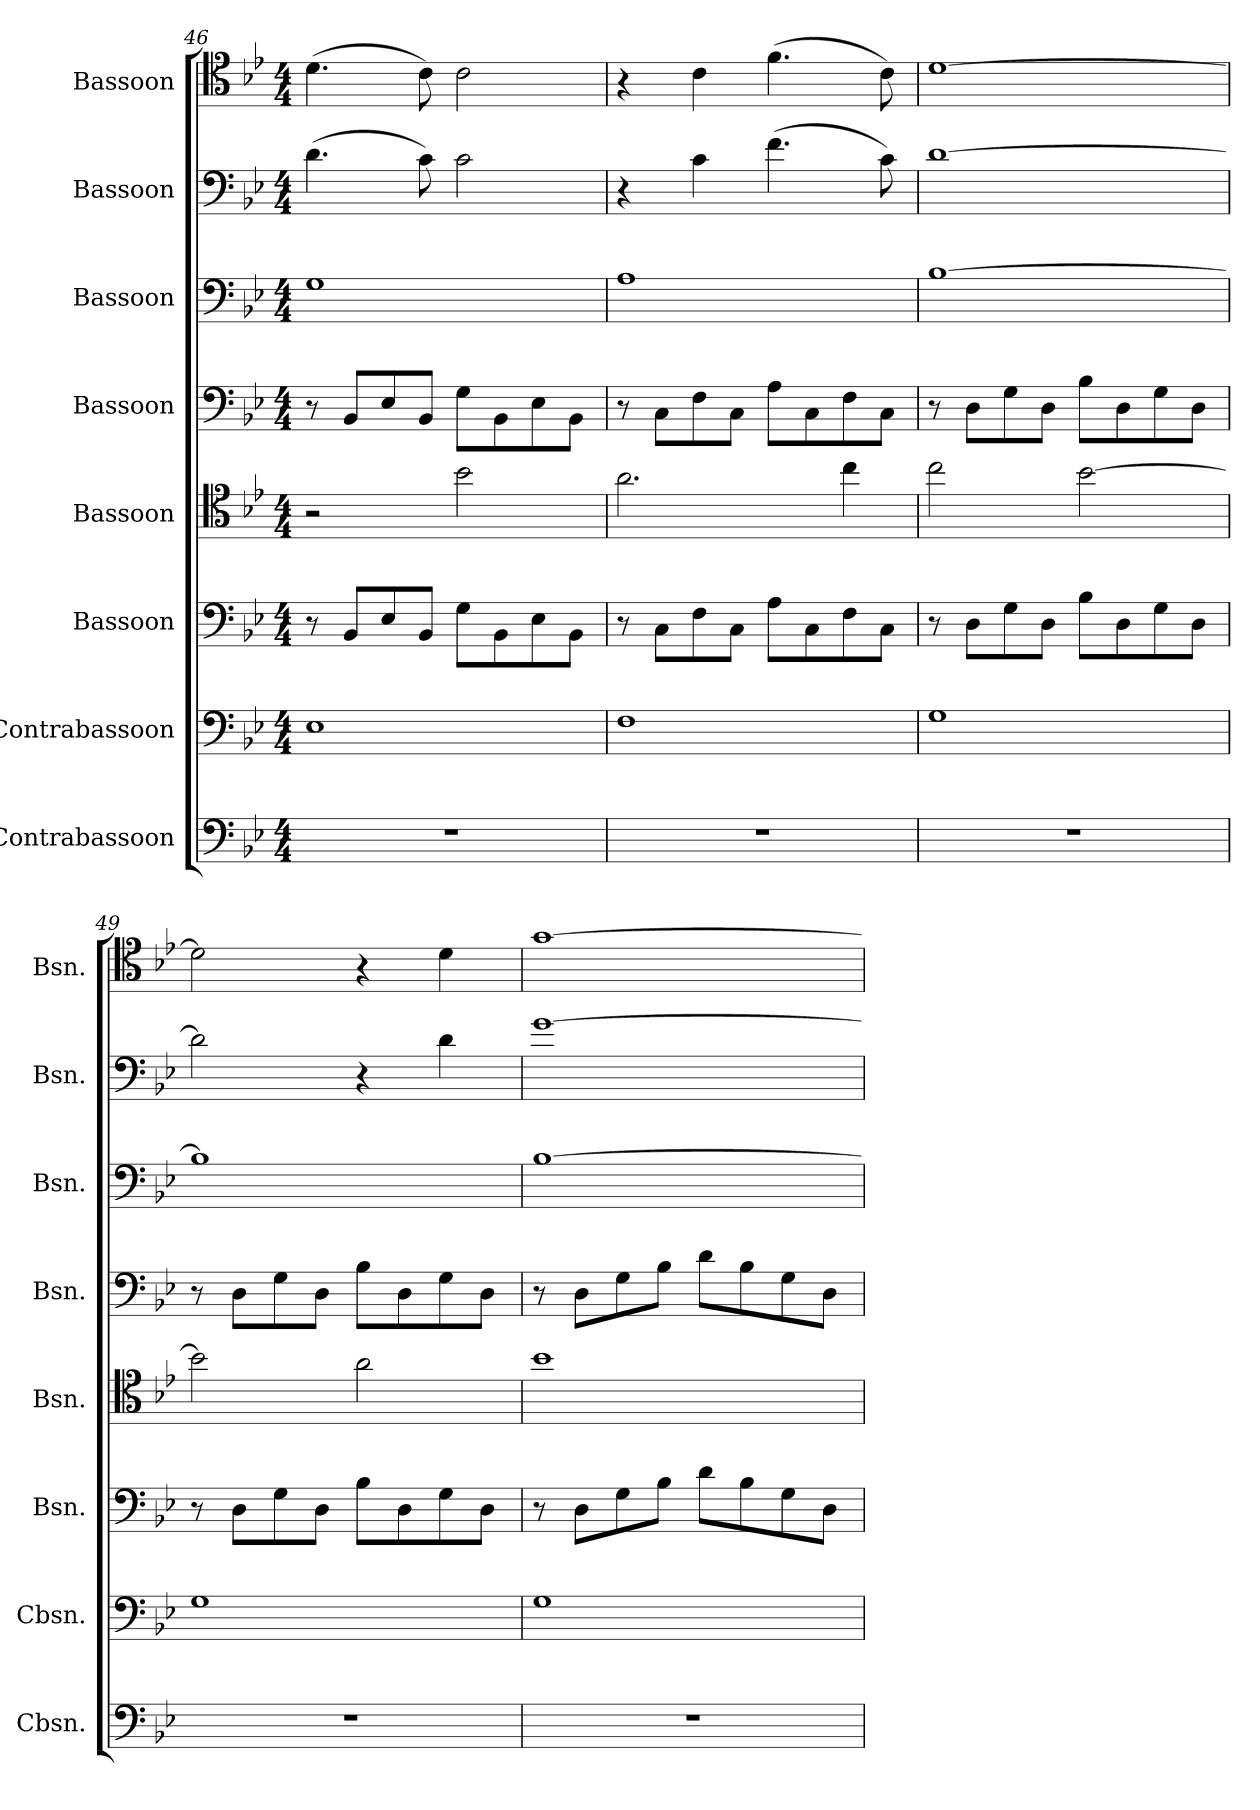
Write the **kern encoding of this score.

**kern	**kern	**kern	**kern	**kern	**kern	**kern	**kern
*part8	*part7	*part6	*part5	*part4	*part3	*part2	*part1
*staff8	*staff7	*staff6	*staff5	*staff4	*staff3	*staff2	*staff1
*I"Contrabassoon	*I"Contrabassoon	*I"Bassoon	*I"Bassoon	*I"Bassoon	*I"Bassoon	*I"Bassoon	*I"Bassoon
*I'Cbsn.	*I'Cbsn.	*I'Bsn.	*I'Bsn.	*I'Bsn.	*I'Bsn.	*I'Bsn.	*I'Bsn.
!!LO:PB:g=z
*clefF4	*clefF4	*clefF4	*clefC4	*clefF4	*clefF4	*clefF4	*clefC4
*ITrd7c12	*ITrd7c12	*	*	*	*	*	*
*k[b-e-]	*k[b-e-]	*k[b-e-]	*k[b-e-]	*k[b-e-]	*k[b-e-]	*k[b-e-]	*k[b-e-]
*M4/4	*M4/4	*M4/4	*M4/4	*M4/4	*M4/4	*M4/4	*M4/4
=46	=46	=46	=46	=46	=46	=46	=46
1r	1EE-	8r	2r	8r	1G	(>4.d\	(>4.d\
.	.	8BB-/L	.	8BB-/L	.	.	.
.	.	8E-/	.	8E-/	.	.	.
.	.	8BB-/J	.	8BB-/J	.	8c\)	8c\)
.	.	8G\L	2b-\	8G\L	.	2c\	2c\
.	.	8BB-\	.	8BB-\	.	.	.
.	.	8E-\	.	8E-\	.	.	.
.	.	8BB-\J	.	8BB-\J	.	.	.
=47	=47	=47	=47	=47	=47	=47	=47
1r	1FF	8r	2.a\	8r	1A	4r	4r
.	.	8C\L	.	8C\L	.	.	.
.	.	8F\	.	8F\	.	4c\	4c\
.	.	8C\J	.	8C\J	.	.	.
.	.	8A\L	.	8A\L	.	(>4.f\	(>4.f\
.	.	8C\	.	8C\	.	.	.
.	.	8F\	4cc\	8F\	.	.	.
.	.	8C\J	.	8C\J	.	8c\)	8c\)
=48	=48	=48	=48	=48	=48	=48	=48
1r	1GG	8r	2cc\	8r	[1B-	[1d	[1d
.	.	8D\L	.	8D\L	.	.	.
.	.	8G\	.	8G\	.	.	.
.	.	8D\J	.	8D\J	.	.	.
.	.	8B-\L	[2b-\	8B-\L	.	.	.
.	.	8D\	.	8D\	.	.	.
.	.	8G\	.	8G\	.	.	.
.	.	8D\J	.	8D\J	.	.	.
=49	=49	=49	=49	=49	=49	=49	=49
1r	1GG	8r	2b-\]	8r	1B-]	2d\]	2d\]
.	.	8D\L	.	8D\L	.	.	.
.	.	8G\	.	8G\	.	.	.
.	.	8D\J	.	8D\J	.	.	.
.	.	8B-\L	2a\	8B-\L	.	4r	4r
.	.	8D\	.	8D\	.	.	.
.	.	8G\	.	8G\	.	4d\	4d\
.	.	8D\J	.	8D\J	.	.	.
=50	=50	=50	=50	=50	=50	=50	=50
1r	1GG	8r	1b-	8r	[1B-	[1g	[1g
.	.	8D\L	.	8D\L	.	.	.
.	.	8G\	.	8G\	.	.	.
.	.	8B-\J	.	8B-\J	.	.	.
.	.	8d\L	.	8d\L	.	.	.
.	.	8B-\	.	8B-\	.	.	.
.	.	8G\	.	8G\	.	.	.
.	.	8D\J	.	8D\J	.	.	.
=	=	=	=	=	=	=	=
*-	*-	*-	*-	*-	*-	*-	*-
